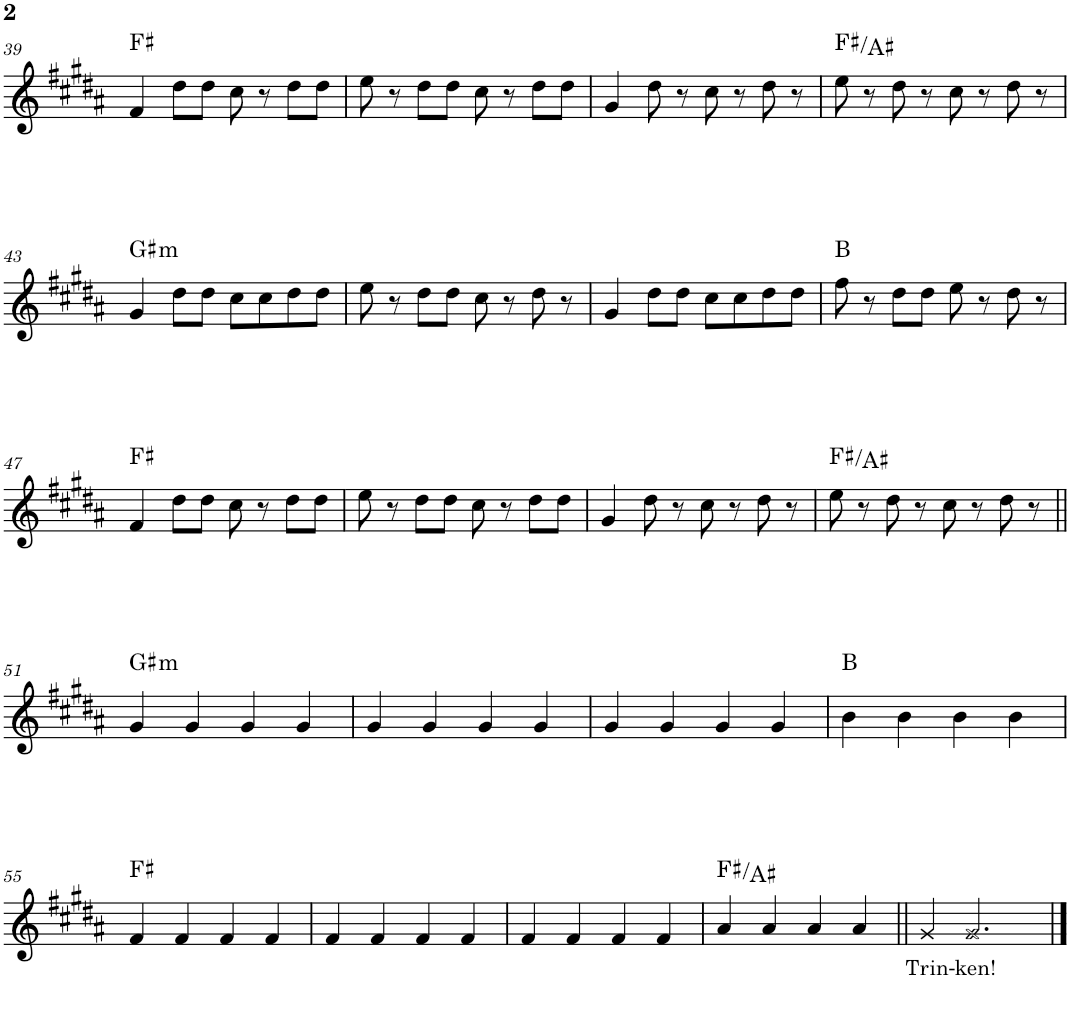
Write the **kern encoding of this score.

**kern	**text	**harte
*part1	*part1	*part1
*staff1	*staff1	*
*I"Piano	*	*
*I'Pno.	*	*
!!LO:PB:g=z
*clefG2	*	*
*k[f#c#g#d#a#]	*	*
*M4/4	*	*
=39	=39	=39
4f#/	.	F#:maj
8dd#\L	.	.
8dd#\J	.	.
8cc#\	.	.
8r	.	.
8dd#\L	.	.
8dd#\J	.	.
=40	=40	=40
8ee\	.	.
8r	.	.
8dd#\L	.	.
8dd#\J	.	.
8cc#\	.	.
8r	.	.
8dd#\L	.	.
8dd#\J	.	.
=41	=41	=41
4g#/	.	.
8dd#\	.	.
8r	.	.
8cc#\	.	.
8r	.	.
8dd#\	.	.
8r	.	.
=42	=42	=42
8ee\	.	F#:maj/3
8r	.	.
8dd#\	.	.
8r	.	.
8cc#\	.	.
8r	.	.
8dd#\	.	.
8r	.	.
!!LO:LB:g=z
=43	=43	=43
!	!	!LO:H:kt=m
4g#/	.	G#:min
8dd#\L	.	.
8dd#\J	.	.
8cc#\L	.	.
8cc#\	.	.
8dd#\	.	.
8dd#\J	.	.
=44	=44	=44
8ee\	.	.
8r	.	.
8dd#\L	.	.
8dd#\J	.	.
8cc#\	.	.
8r	.	.
8dd#\	.	.
8r	.	.
=45	=45	=45
4g#/	.	.
8dd#\L	.	.
8dd#\J	.	.
8cc#\L	.	.
8cc#\	.	.
8dd#\	.	.
8dd#\J	.	.
=46	=46	=46
8ff#\	.	B:maj
8r	.	.
8dd#\L	.	.
8dd#\J	.	.
8ee\	.	.
8r	.	.
8dd#\	.	.
8r	.	.
!!LO:LB:g=z
=47	=47	=47
4f#/	.	F#:maj
8dd#\L	.	.
8dd#\J	.	.
8cc#\	.	.
8r	.	.
8dd#\L	.	.
8dd#\J	.	.
=48	=48	=48
8ee\	.	.
8r	.	.
8dd#\L	.	.
8dd#\J	.	.
8cc#\	.	.
8r	.	.
8dd#\L	.	.
8dd#\J	.	.
=49	=49	=49
4g#/	.	.
8dd#\	.	.
8r	.	.
8cc#\	.	.
8r	.	.
8dd#\	.	.
8r	.	.
=50	=50	=50
8ee\	.	F#:maj/3
8r	.	.
8dd#\	.	.
8r	.	.
8cc#\	.	.
8r	.	.
8dd#\	.	.
8r	.	.
!!LO:LB:g=z
=51||	=51||	=51||
!	!	!LO:H:kt=m
4g#/	.	G#:min
4g#/	.	.
4g#/	.	.
4g#/	.	.
=52	=52	=52
4g#/	.	.
4g#/	.	.
4g#/	.	.
4g#/	.	.
=53	=53	=53
4g#/	.	.
4g#/	.	.
4g#/	.	.
4g#/	.	.
=54	=54	=54
4b\	.	B:maj
4b\	.	.
4b\	.	.
4b\	.	.
!!LO:LB:g=z
=55	=55	=55
4f#/	.	F#:maj
4f#/	.	.
4f#/	.	.
4f#/	.	.
=56	=56	=56
4f#/	.	.
4f#/	.	.
4f#/	.	.
4f#/	.	.
=57	=57	=57
4f#/	.	.
4f#/	.	.
4f#/	.	.
4f#/	.	.
=58	=58	=58
4a#/	.	F#:maj/3
4a#/	.	.
4a#/	.	.
4a#/	.	.
=59||	=59||	=59||
!	!LO:LY:b	!
4g#/	Trin-	.
!	!LO:LY:b	!
2.g#/	-ken!	.
==	==	==
*-	*-	*-
